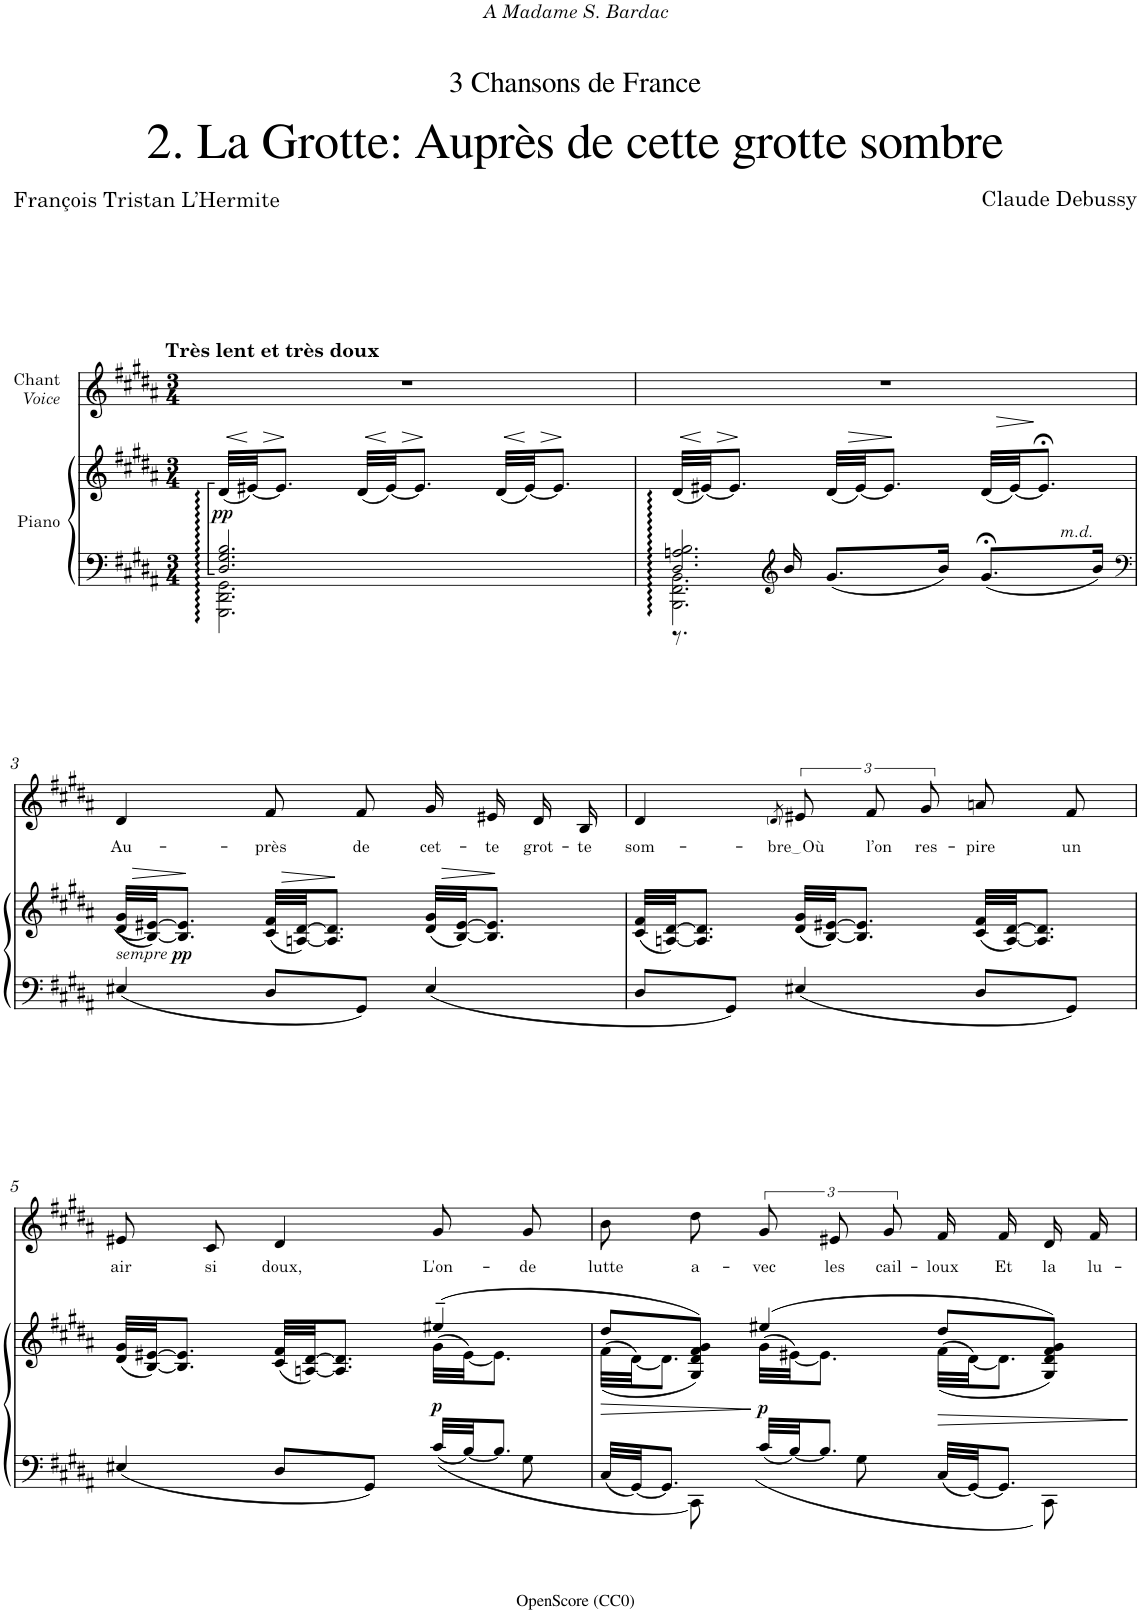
**kern	**kern	**dynam	**kern	**text
*part2	*part2	*part2	*part1	*part1
*staff3	*staff2	*staff2/3	*staff1	*staff1
*I"Piano	*	*	*I"Chant Voice	*
*I'Pno	*	*	*	*
*clefF4	*clefG2	*	*clefG2	*
*k[f#c#g#d#a#]	*k[f#c#g#d#a#]	*	*k[f#c#g#d#a#]	*
*M3/4	*M3/4	*	*M3/4	*
=1	=1	=1	=1	=1
*^	*	*	*	*
!	!	!	!	!LO:TX:a:B:t=Très lent et très doux	!
!	!	!	!LO:HP:b	!	!
!	!	!	!LO:DY:n=1:b	!	!
2.D#/ 2.G#/ 2.B/	2.GGG#\ 2.DD#\ 2.GG#\	(32d#/LLL	< pp	2.r	.
!	!	!	!LO:HP:n=1:b	!	!
.	.	[32e#X/JJ)	[ >	.	.
.	.	8.e#/J]	]	.	.
!	!	!	!LO:HP:b	!	!
.	.	(32d#/LLL	<	.	.
!	!	!	!LO:HP:n=1:b	!	!
.	.	[32e#/JJ)	[ >	.	.
.	.	8.e#/J]	]	.	.
!	!	!	!LO:HP:b	!	!
.	.	(32d#/LLL	<	.	.
!	!	!	!LO:HP:n=1:b	!	!
.	.	[32e#/JJ)	[ >	.	.
.	.	8.e#/J]	]	.	.
=2	=2	=2	=2	=2	=2
*	*^	*	*	*	*
!	!	!	!	!LO:HP:b	!	!
2.D#/ 2.An/ 2.B/	2.BBB\ 2.FF#\ 2.BB\	8.r	(32d#/LLL	<	2.r	.
!	!	!	!	!LO:HP:n=1:b	!	!
.	.	.	[32e#X/JJ)	[ >	.	.
.	.	.	8.e#/J]	]	.	.
*clefG2	*	*	*	*	*	*
.	.	16b/	.	.	.	.
.	.	8.g#/L	(32d#/LLL	.	.	.
!	!	!	!	!LO:HP:b	!	!
.	.	.	[32e#/JJ)	>	.	.
.	.	.	8.e#/J]	]	.	.
.	.	16b/Jk	.	.	.	.
.	.	8.g#;</L	(32d#/LLL	.	.	.
!	!	!	!	!LO:HP:b	!	!
.	.	.	[32e#/JJ)	>	.	.
.	.	.	8.e#;</J]	]	.	.
!	!	!LO:TX:a:i:t=m.d.	!	!	!	!
.	.	16b/Jk	.	.	.	.
*v	*v	*v	*	*	*	*
!!LO:LB:g=z
=3	=3	=3	=3	=3
*clefF4	*	*	*	*
*^	*	*	*	*
*	*^	*	*	*	*
!	!	!	!LO:TX:b:i:t=sempre	!	!	!
!	!	!	!	!LO:HP:b	!	!LO:LY:b
*v	*v	*v	*	*	*	*
4E#X/	((32d#/ 32g#/LLL	>	4d#/	Au-
.	[32B/ [32e#X/JJ))	.	.	.
.	8.B/] 8.e#/]J	]	.	.
!	!	!LO:HP:b	!	!LO:LY:b
8D#/L	(32c#/ 32f#/LLL	>	8f#/L	-près
.	[32An/ [32d#/JJ)	.	.	.
.	8.A/] 8.d#/]J	]	.	.
!	!	!	!	!LO:LY:b
8GG#/J	.	.	8f#/J	de
!	!	!LO:HP:b	!	!LO:LY:b
4E#/	(32d#/ 32g#/LLL	>	16g#/LL	cet-
.	[32B/ [32e#/JJ)	.	.	.
!	!	!	!	!LO:LY:b
.	8.B/] 8.e#/]J	]	16e#X/J	-te
!	!	!	!	!LO:LY:b
.	.	.	16d#/L	grot-
!	!	!	!	!LO:LY:b
.	.	.	16B/JJ	-te
=4	=4	=4	=4	=4
!	!	!	!	!LO:LY:b
8D#/L	(32c#/ 32f#/LLL	.	4d#/	som-
.	[32An/ [32d#/JJ)	.	.	.
.	8.A/] 8.d#/]J	.	.	.
8GG#/J	.	.	.	.
.	.	.	8qd#/	.
!	!	!	!	!LO:LY:b
4E#X/	(32d#/ 32g#/LLL	.	12e#X/L	bre Où
.	[32B/ [32e#X/JJ)	.	.	.
.	8.B/] 8.e#/]J	.	.	.
!	!	!	!	!LO:LY:b
.	.	.	12f#/	l’on
!	!	!	!	!LO:LY:b
.	.	.	12g#/J	res-
!	!	!	!	!LO:LY:b
8D#/L	(32c#/ 32f#/LLL	.	8an/L	-pire
.	[32A/ [32d#/JJ)	.	.	.
.	8.A/] 8.d#/]J	.	.	.
!	!	!	!	!LO:LY:b
8GG#/J	.	.	8f#/J	un
!!LO:LB:g=z
=5	=5	=5	=5	=5
*^	*^	*	*	*
!	!	!	!	!	!	!LO:LY:b
4E#X/	2ryy	(32d#/ 32g#/LLL	2ryy	.	8e#X/L	air
.	.	[32B/ [32e#X/JJ)	.	.	.	.
.	.	8.B/] 8.e#/]J	.	.	.	.
!	!	!	!	!	!	!LO:LY:b
.	.	.	.	.	8c#/J	si
!	!	!	!	!	!	!LO:LY:b
8D#/L	.	(32c#/ 32f#/LLL	.	.	4d#/	doux,
.	.	[32An/ [32d#/JJ)	.	.	.	.
.	.	8.A/] 8.d#/]J	.	.	.	.
8GG#/J	.	.	.	.	.	.
!	!	!	!	!LO:DY:b	!	!LO:LY:b
32c#/LLL	8ryy	(4ee#X~/	(>32g#\LLL	p	8g#/L	L'on-
[<32B/JJ	.	.	[32e#\JJ)	.	.	.
8.B/J]	.	.	8.e#\J]	.	.	.
!	!	!	!	!	!	!LO:LY:b
.	8G#\	.	.	.	8g#/J	-de
=6	=6	=6	=6	=6	=6	=6
!	!	!	!	!LO:HP:b	!	!LO:LY:b
32C#/LLL	8ryy	8dd#/L	(>32f#\LLL	>	8b\L	lutte
[<32GG#/JJ	.	.	[32d#\JJ)	.	.	.
8.GG#/J]	.	.	8.d#\J]	.	.	.
!	!	!	!	!	!	!LO:LY:b
.	8CC#\	(8G#/ 8d#/ 8f#/ 8g#/J)	.	.	8dd#\J	a-
!	!	!	!	!LO:DY:n=1:b	!	!LO:LY:b
32c#/LLL	8ryy	(4ee#X/	(>32g#\LLL	] p	12g#/L	-vec
[<32B/JJ	.	.	[32e#X\JJ)	.	.	.
8.B/J]	.	.	8.e#\J]	.	.	.
!	!	!	!	!	!	!LO:LY:b
.	.	.	.	.	12e#X/	les
.	8G#\	.	.	.	.	.
!	!	!	!	!	!	!LO:LY:b
.	.	.	.	.	12g#/J	cail-
!	!	!	!	!LO:HP:b	!	!LO:LY:b
32C#/LLL	8ryy	8dd#/L	(<(>32f#\LLL	>	16f#/LL	-loux
[<32GG#/JJ	.	.	[32d#\JJ)	.	.	.
!	!	!	!	!	!	!LO:LY:b
8.GG#/J]	.	.	8.d#\J]	.	16f#/J	Et
!	!	!	!	!	!	!LO:LY:b
.	8CC#\)	(8G#/ 8d#/ 8f#/ 8g#/J)	.	.	16d#/L	la
!	!	!	!	!	!	!LO:LY:b
.	.	.	.	.	16f#/JJ	lu-
*v	*v	*	*	*	*	*
*	*v	*v	*	*	*
.	.	]	.	.
=	=	=	=	=
*-	*-	*-	*-	*-
